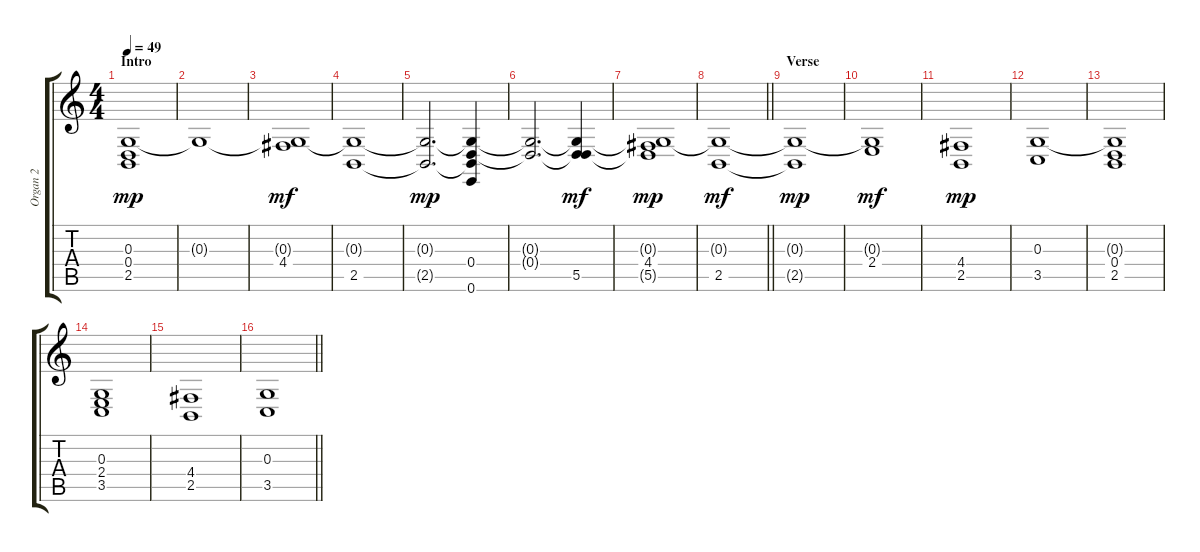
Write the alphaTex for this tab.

\track ("Organ 2" "Organ 2") {instrument reedorgan}
\staff {score tabs}
\tuning (E4 B3 G3 D3 A2 E2) {hide}
\ts (4 4)
\section ("" "Intro")
\tempo 49
\clef g2
\ks c
(0.3 0.4 2.5).1{dy mp instrument reedorgan} |
0.3{t}.1 |
(0.3{t} 4.4).1{dy mf} |
(0.3{t} 2.5).1 |
(0.3{t} 2.5{t}).2{d dy mp} (0.3{t} 0.4 2.5{t} 0.6).4 |
(0.3{t} 0.4{t}).2{d} (0.3{t} 0.4{t} 5.5).4{dy mf} |
(0.3{t} 4.4 5.5{t}).1{dy mp} |
\barLineRight lightlight
(0.3{t} 2.5).1{dy mf} |
\section ("" "Verse")
(0.3{t} 2.5{t}).1{dy mp} |
(0.3{t} 2.4).1{dy mf} |
(4.4 2.5).1{dy mp} |
(0.3 3.5).1 |
(0.3{t} 0.4 2.5).1 |
(0.3 2.4 3.5).1 |
(4.4 2.5).1 |
\barLineRight lightlight
(0.3 3.5).1
